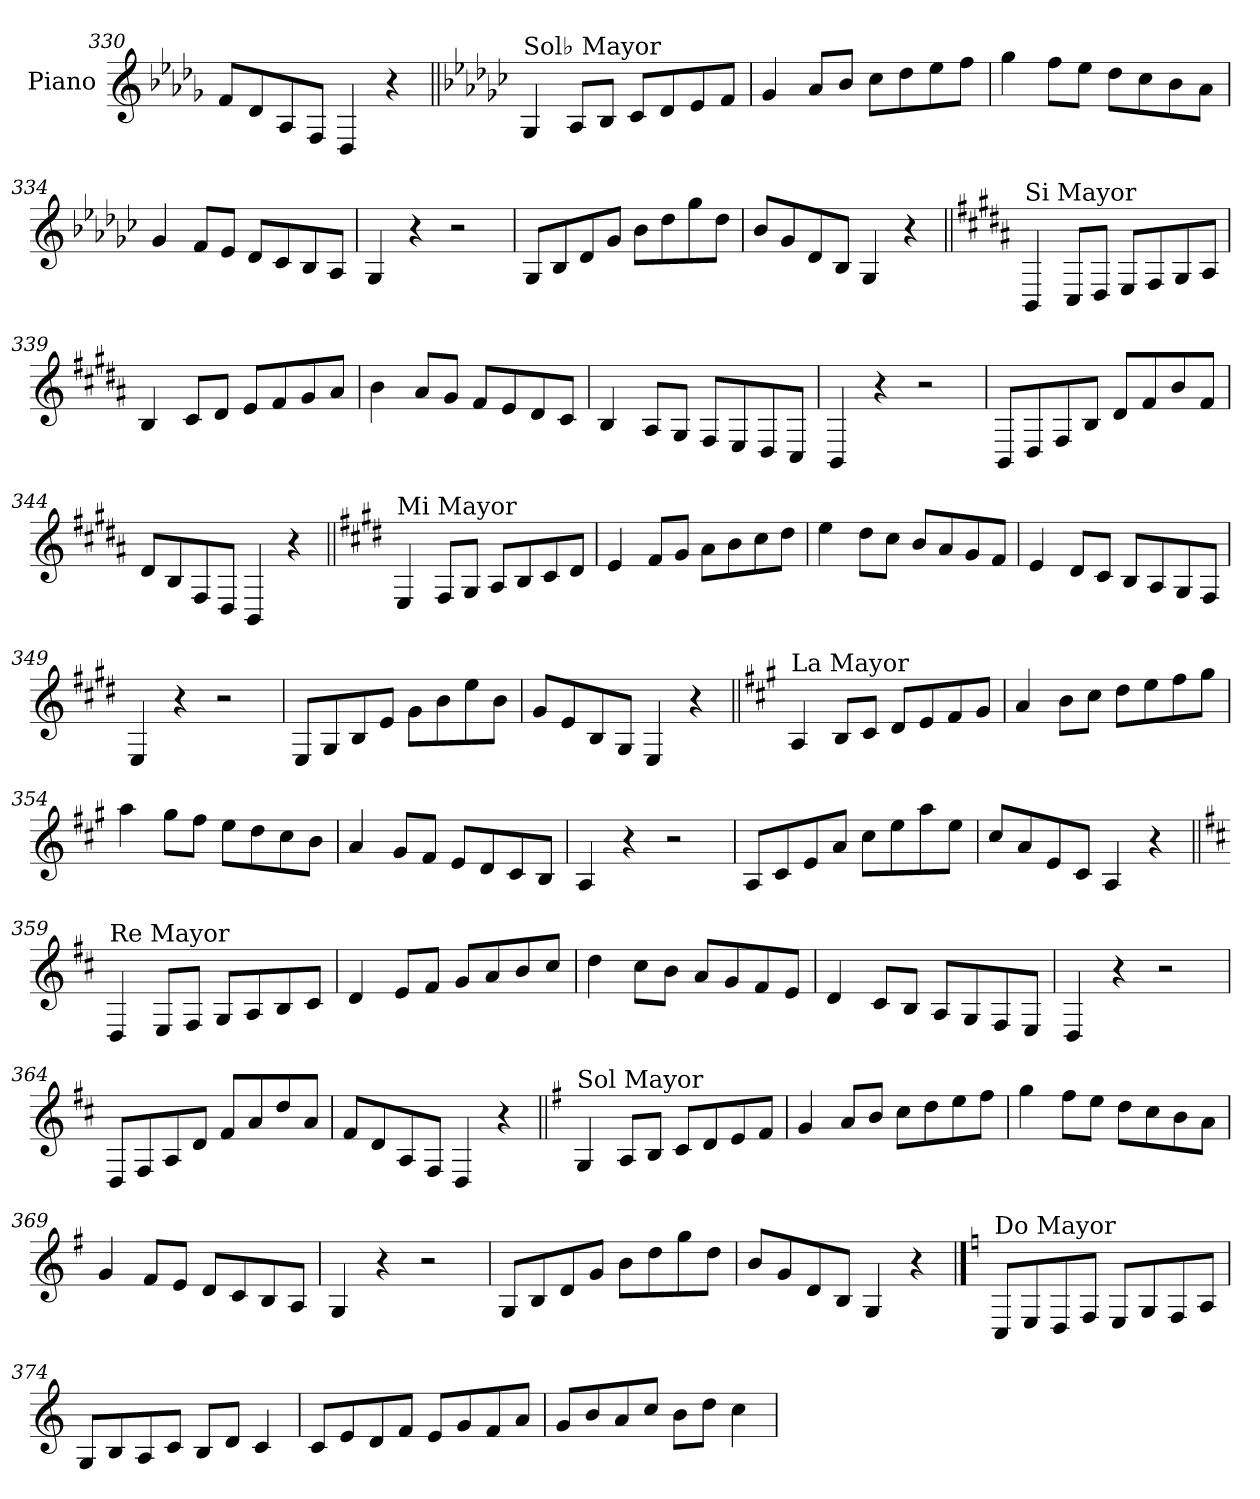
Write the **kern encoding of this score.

**kern
*part1
*staff1
*I"Piano
*I'Pno.
*clefG2
*k[b-e-a-d-g-]
=330
8f/L
8d-/
8A-/
8F/J
4D-/
4r
!!LO:PB:g=z
=331||
*k[b-e-a-d-g-c-]
!LO:TX:a:t=Sol♭ Mayor
4G-/
8A-/L
8B-/J
8c-/L
8d-/
8e-/
8f/J
=332
4g-/
8a-/L
8b-/J
8cc-\L
8dd-\
8ee-\
8ff\J
=333
4gg-\
8ff\L
8ee-\J
8dd-\L
8cc-\
8b-\
8a-\J
=334
4g-/
8f/L
8e-/J
8d-/L
8c-/
8B-/
8A-/J
=335
4G-/
4r
2r
=336
8G-/L
8B-/
8d-/
8g-/J
8b-\L
8dd-\
8gg-\
8dd-\J
=337
8b-/L
8g-/
8d-/
8B-/J
4G-/
4r
!!LO:LB:g=z
=338||
*k[f#c#g#d#a#]
!LO:TX:a:t=Si Mayor
4BB/
8C#/L
8D#/J
8E/L
8F#/
8G#/
8A#/J
=339
4B/
8c#/L
8d#/J
8e/L
8f#/
8g#/
8a#/J
=340
4b\
8a#/L
8g#/J
8f#/L
8e/
8d#/
8c#/J
=341
4B/
8A#/L
8G#/J
8F#/L
8E/
8D#/
8C#/J
=342
4BB/
4r
2r
=343
8BB/L
8D#/
8F#/
8B/J
8d#/L
8f#/
8b/
8f#/J
=344
8d#/L
8B/
8F#/
8D#/J
4BB/
4r
!!LO:LB:g=z
=345||
*k[f#c#g#d#]
!LO:TX:a:t=Mi Mayor
4E/
8F#/L
8G#/J
8A/L
8B/
8c#/
8d#/J
=346
4e/
8f#/L
8g#/J
8a\L
8b\
8cc#\
8dd#\J
=347
4ee\
8dd#\L
8cc#\J
8b/L
8a/
8g#/
8f#/J
=348
4e/
8d#/L
8c#/J
8B/L
8A/
8G#/
8F#/J
=349
4E/
4r
2r
=350
8E/L
8G#/
8B/
8e/J
8g#\L
8b\
8ee\
8b\J
=351
8g#/L
8e/
8B/
8G#/J
4E/
4r
!!LO:LB:g=z
=352||
*k[f#c#g#]
!LO:TX:a:t=La Mayor
4A/
8B/L
8c#/J
8d/L
8e/
8f#/
8g#/J
=353
4a/
8b\L
8cc#\J
8dd\L
8ee\
8ff#\
8gg#\J
=354
4aa\
8gg#\L
8ff#\J
8ee\L
8dd\
8cc#\
8b\J
=355
4a/
8g#/L
8f#/J
8e/L
8d/
8c#/
8B/J
=356
4A/
4r
2r
=357
8A/L
8c#/
8e/
8a/J
8cc#\L
8ee\
8aa\
8ee\J
=358
8cc#/L
8a/
8e/
8c#/J
4A/
4r
!!LO:LB:g=z
=359||
*k[f#c#]
!LO:TX:a:t=Re Mayor
4D/
8E/L
8F#/J
8G/L
8A/
8B/
8c#/J
=360
4d/
8e/L
8f#/J
8g/L
8a/
8b/
8cc#/J
=361
4dd\
8cc#\L
8b\J
8a/L
8g/
8f#/
8e/J
=362
4d/
8c#/L
8B/J
8A/L
8G/
8F#/
8E/J
=363
4D/
4r
2r
=364
8D/L
8F#/
8A/
8d/J
8f#/L
8a/
8dd/
8a/J
=365
8f#/L
8d/
8A/
8F#/J
4D/
4r
!!LO:LB:g=z
=366||
*k[f#]
!LO:TX:a:t=Sol Mayor
4G/
8A/L
8B/J
8c/L
8d/
8e/
8f#/J
=367
4g/
8a/L
8b/J
8cc\L
8dd\
8ee\
8ff#\J
=368
4gg\
8ff#\L
8ee\J
8dd\L
8cc\
8b\
8a\J
=369
4g/
8f#/L
8e/J
8d/L
8c/
8B/
8A/J
=370
4G/
4r
2r
=371
8G/L
8B/
8d/
8g/J
8b\L
8dd\
8gg\
8dd\J
=372
8b/L
8g/
8d/
8B/J
4G/
4r
!!LO:PB:g=z
==373
*k[]
!LO:TX:a:t=Do Mayor
8C/L
8E/
8D/
8F/J
8E/L
8G/
8F/
8A/J
=374
8G/L
8B/
8A/
8c/J
8B/L
8d/J
4c/
=375
8c/L
8e/
8d/
8f/J
8e/L
8g/
8f/
8a/J
=376
8g/L
8b/
8a/
8cc/J
8b\L
8dd\J
4cc\
=
*-
